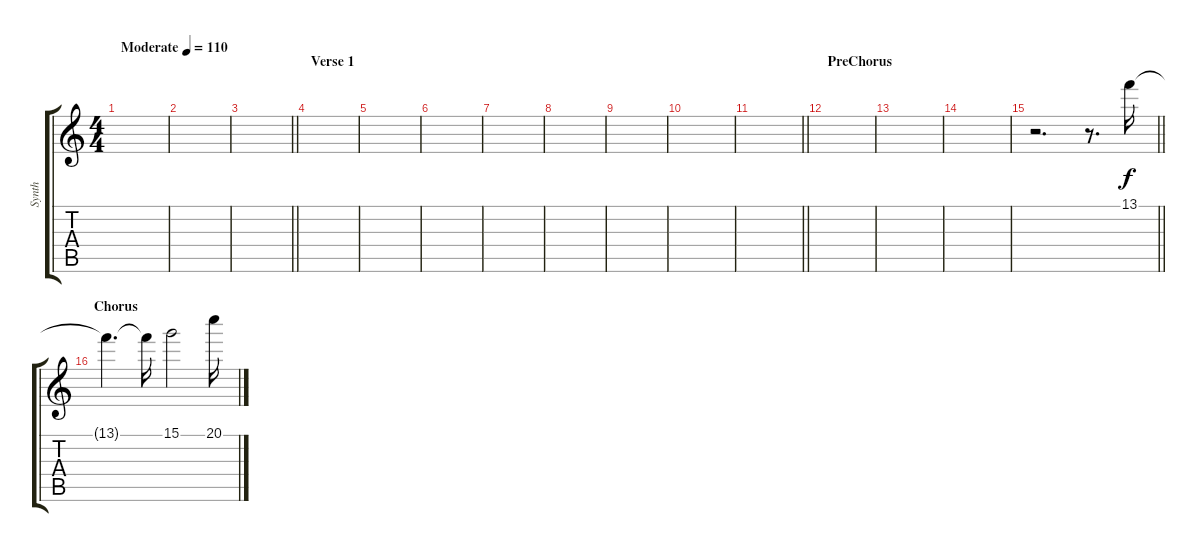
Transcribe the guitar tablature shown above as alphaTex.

\track ("Synth" "Synth") {instrument synthbass1}
\staff {score tabs}
\tuning (E4 B3 G3 D3 A2 Eb2) {hide}
\ts (4 4)
\tempo (110 "Moderate")
\clef g2
\ks c
|
|
\barLineRight lightlight
|
\section ("" "Verse 1")
|
|
|
|
|
|
|
\barLineRight lightlight
|
\section ("" "PreChorus")
|
|
|
\barLineRight lightlight
r.2{d} r.8{d} 13.1.16 |
\section ("" "Chorus")
13.1{t}.4{d} 13.1{t}.16 15.1.2 20.1.16
